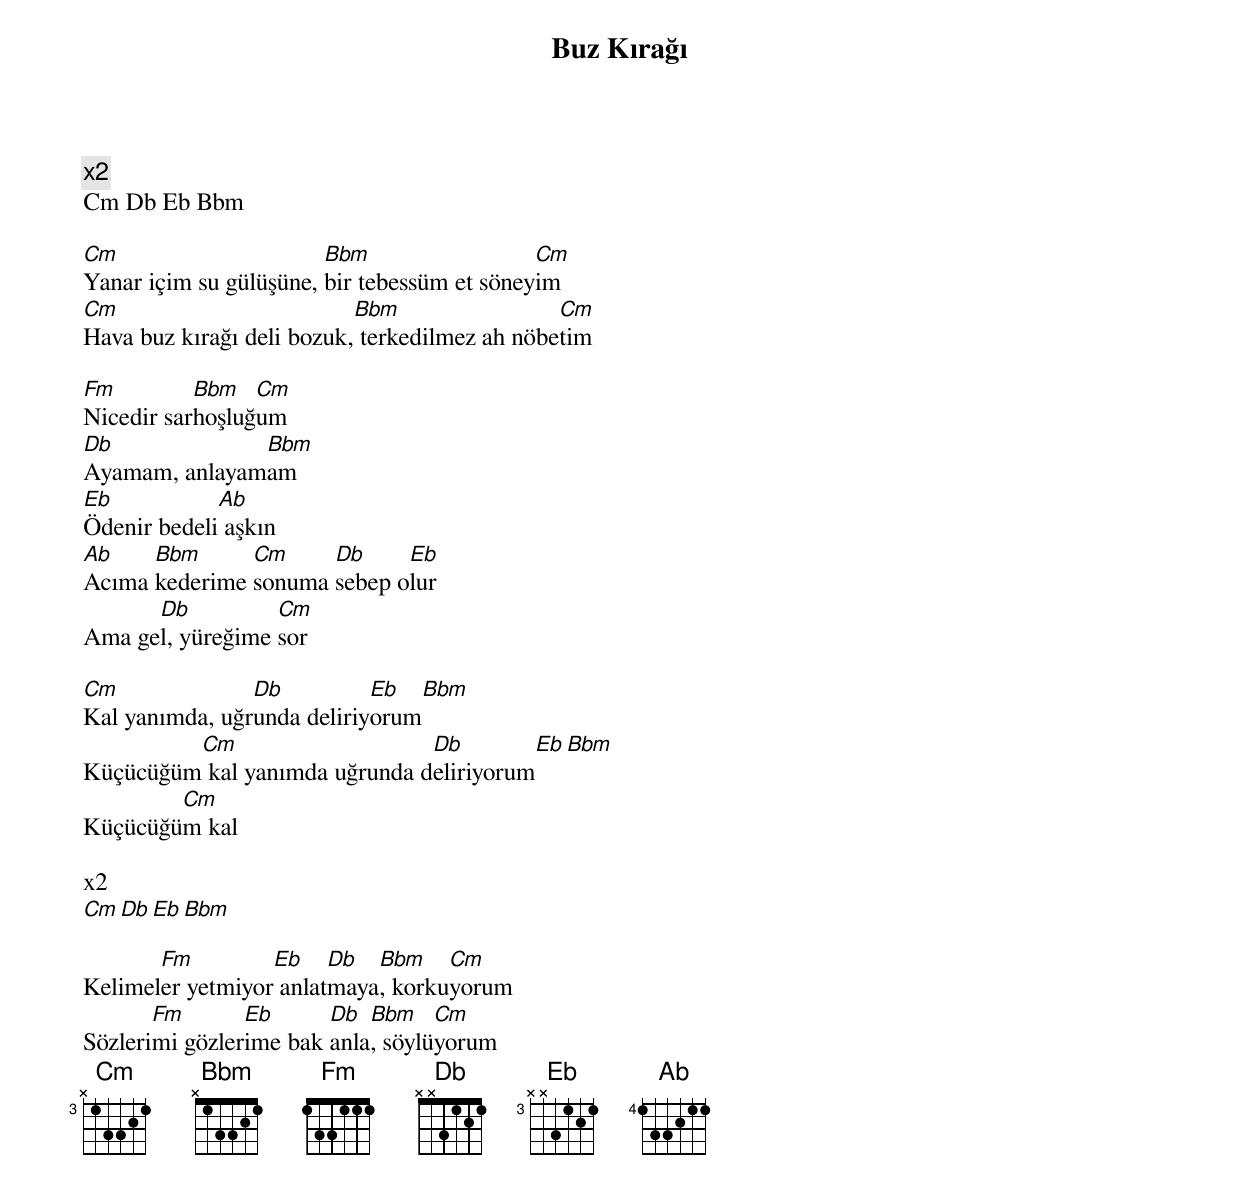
{title: Buz Kırağı}
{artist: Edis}

x2
Cm Db Eb Bbm

Cm                      Bbm                  Cm
Yanar içim su gülüşüne, bir tebessüm et söneyim
Cm                         Bbm                 Cm
Hava buz kırağı deli bozuk, terkedilmez ah nöbetim

Fm         Bbm   Cm
Nicedir sarhoşluğum
Db             Bbm
Ayamam, anlayamam
Eb           Ab
Ödenir bedeli aşkın
Ab    Bbm      Cm     Db     Eb
Acıma kederime sonuma sebep olur
      Db          Cm
Ama gel, yüreğime sor

Cm              Db          Eb  Bbm
Kal yanımda, uğrunda deliriyorum
         Cm                    Db         Eb Bbm
Küçücüğüm kal yanımda uğrunda deliriyorum
        Cm
Küçücüğüm kal

x2
Cm Db Eb Bbm

       Fm         Eb    Db  Bbm    Cm
Kelimeler yetmiyor anlatmaya, korkuyorum
       Fm       Eb      Db  Bbm    Cm
Sözlerimi gözlerime bak anla, söylüyorum
